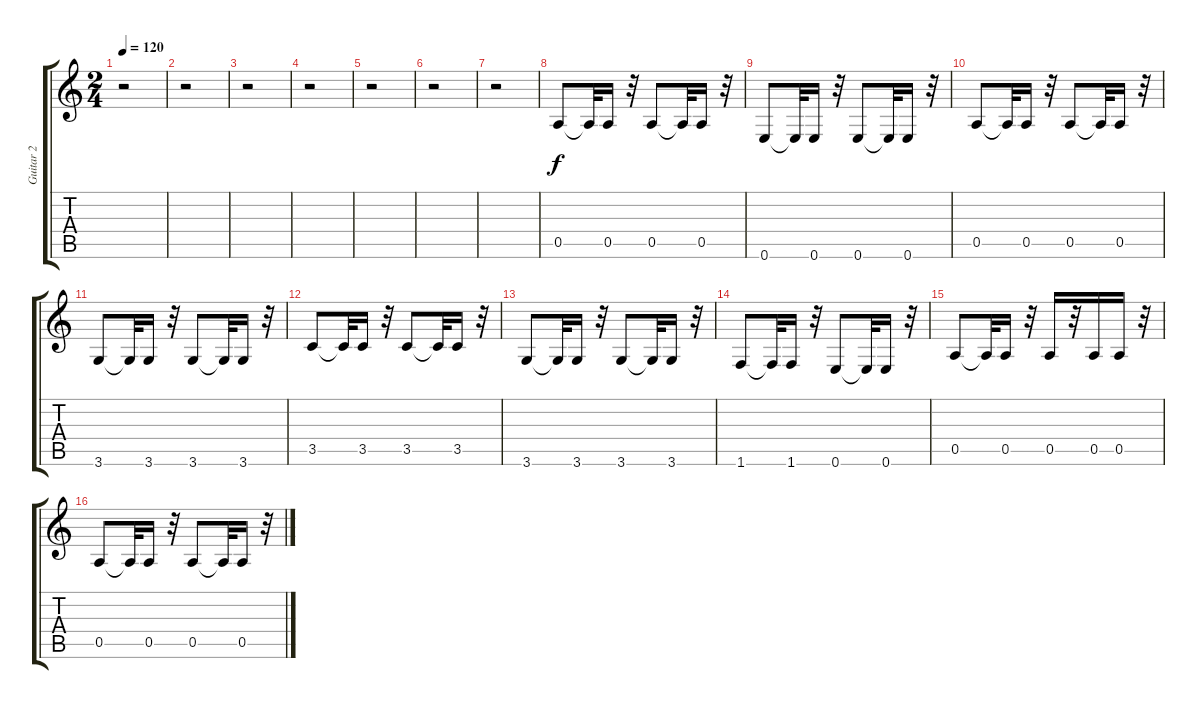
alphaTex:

\track ("Guitar 2" "Guitar 2") {instrument acousticguitarnylon}
\staff {score tabs}
\tuning (E4 B3 G3 D3 A2 E2) {hide}
\ts (2 4)
\tempo 120
\clef g2
\ks c
r.2{dy f} |
r.2 |
r.2 |
r.2 |
r.2 |
r.2 |
r.2 |
0.5.8 0.5{t}.32 0.5.16 r.32 0.5.8 0.5{t}.32 0.5.16 r.32 |
0.6.8 0.6{t}.32 0.6.16 r.32 0.6.8 0.6{t}.32 0.6.16 r.32 |
0.5.8 0.5{t}.32 0.5.16 r.32 0.5.8 0.5{t}.32 0.5.16 r.32 |
3.6.8 3.6{t}.32 3.6.16 r.32 3.6.8 3.6{t}.32 3.6.16 r.32 |
3.5.8 3.5{t}.32 3.5.16 r.32 3.5.8 3.5{t}.32 3.5.16 r.32 |
3.6.8 3.6{t}.32 3.6.16 r.32 3.6.8 3.6{t}.32 3.6.16 r.32 |
1.6.8 1.6{t}.32 1.6.16 r.32 0.6.8 0.6{t}.32 0.6.16 r.32 |
0.5.8 0.5{t}.32 0.5.16 r.32 0.5.16 r.32 0.5.16 0.5.16 r.32 |
0.5.8 0.5{t}.32 0.5.16 r.32 0.5.8 0.5{t}.32 0.5.16 r.32
